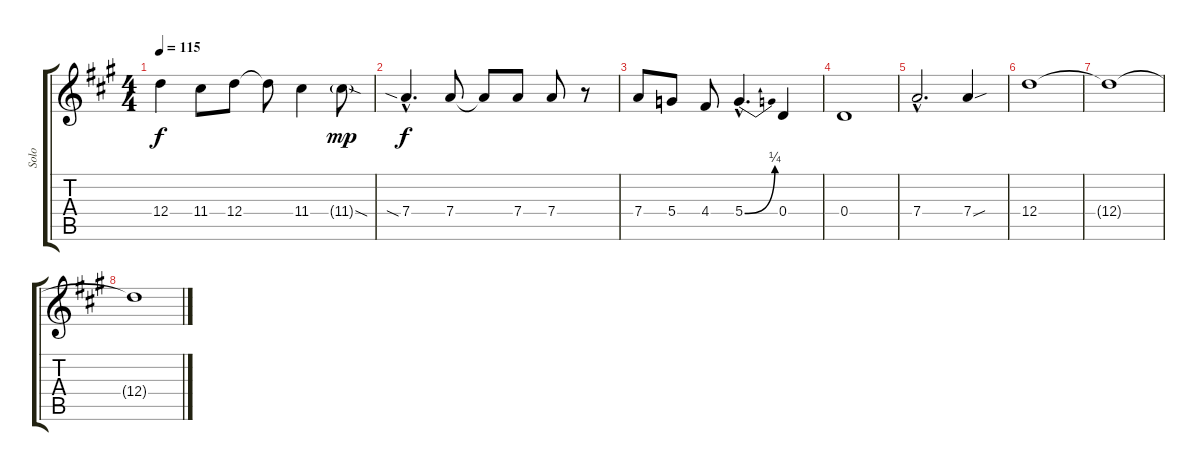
\track ("Solo" "Solo") {instrument electricguitarclean}
\staff {score tabs}
\tuning (E4 B3 G3 D3 A2 E2) {hide}
\ts (4 4)
\tempo 115
\clef g2
\ks a
12.4.4{dy f} 11.4.8 12.4.8 12.4{t}.8 11.4.4 11.4{sod g}.8{dy mp} |
7.4{sia hac}.4{d dy f} 7.4.8 7.4{t}.8 7.4.8 7.4.8 r.8 |
7.4.8 5.4.8 4.4.8 5.4{be (bend 0 0 60 1) hac}.4{d} 0.4.4 |
0.4.1 |
7.4{hac}.2{d} 7.4{sou}.4 |
12.4.1 |
12.4{t}.1 |
12.4{t}.1
